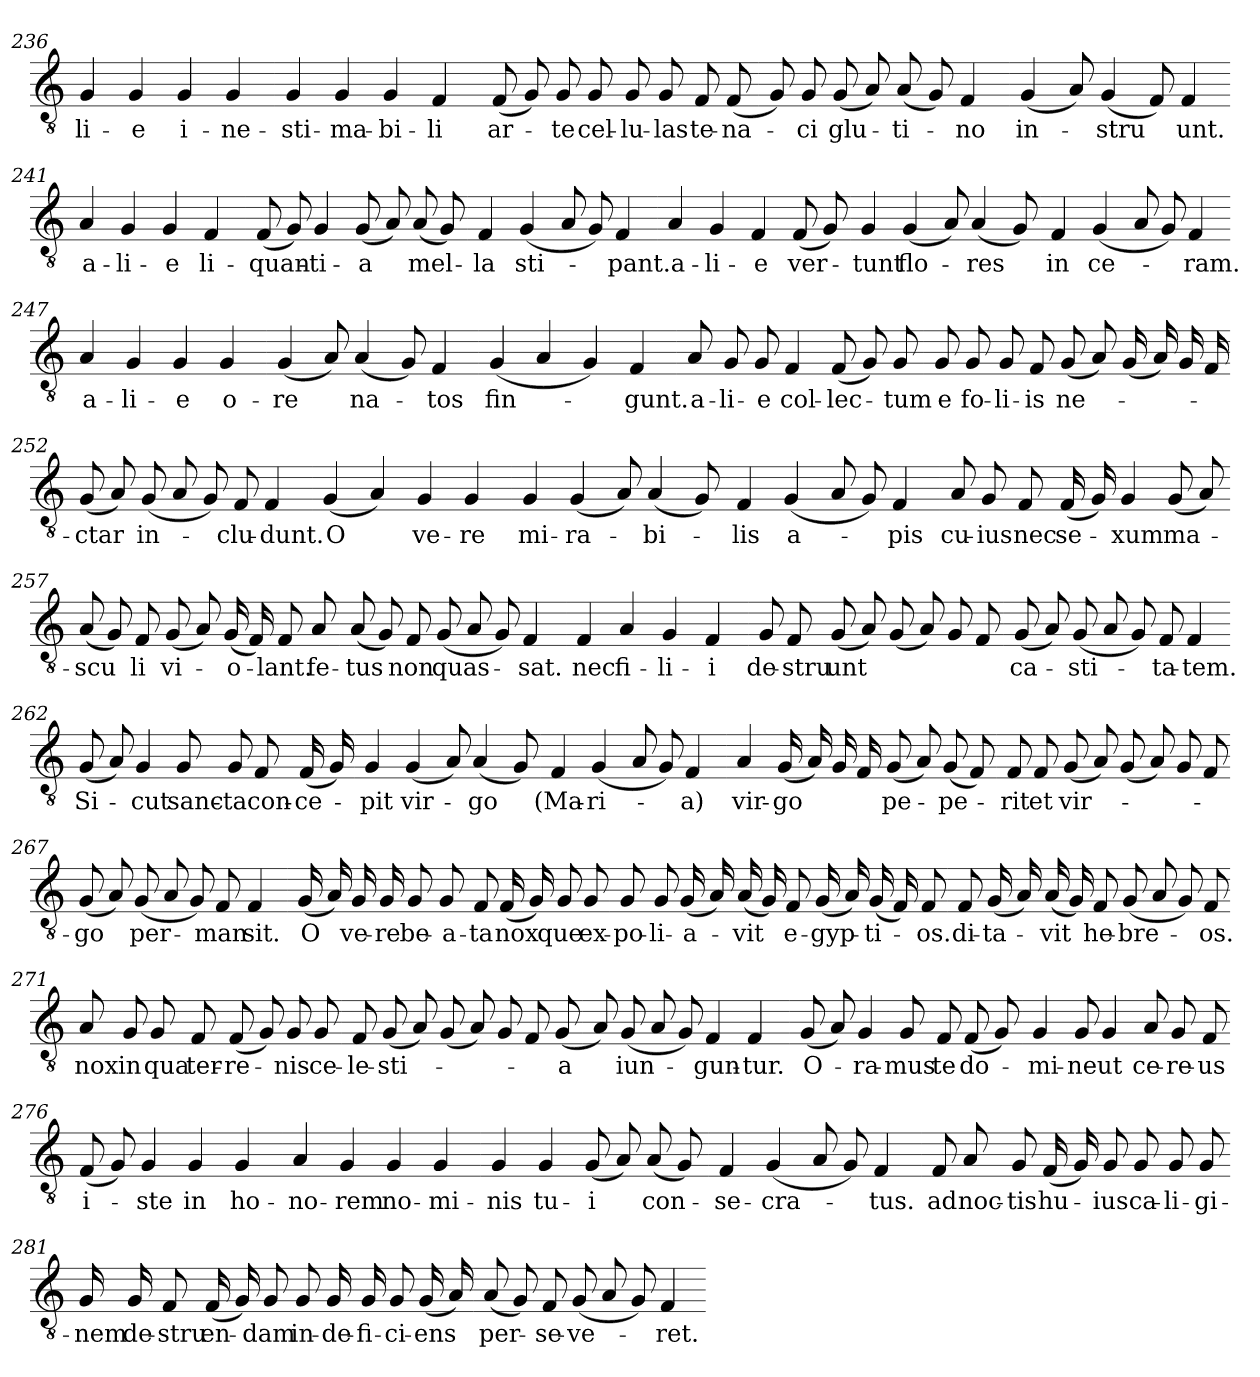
**kern	**text
*part1	*part1
*staff1	*staff1
*clefGv2	*
*k[]	*
=236	=236
4G	-li-
4G	-e
4G	i-
4G	-ne-
=237-	=237-
4G	-sti-
4G	-ma-
4G	-bi-
4F	-li
=238-	=238-
(8F	ar-
8G)	.
8G	-te
8G	cel-
8G	-lu-
8G	-las
8F	te-
(8F	-na-
=239-	=239-
8G)	.
8G	-ci
(8G	glu-
8A)	.
(8A	-ti-
8G)	.
4F	-no
=240-	=240-
(4G	in-
8A)	.
(4G	stru
8F)	.
4F	-unt.
=241-	=241-
4A	a-
4G	-li-
4G	-e
4F	li-
=242-	=242-
(8F	-quan-
8G)	.
4G	-ti-
(8G	-a
8A)	.
(8A	mel-
8G)	.
=243-	=243-
4F	-la
(4G	sti-
8A	.
8G)	.
4F	-pant.
=244-	=244-
4A	a-
4G	-li-
4F	-e
(8F	ver-
8G)	.
=245-	=245-
4G	-tunt
(4G	flo-
8A)	.
(4A	-res
8G)	.
=246-	=246-
4F	in
(4G	ce-
8A	.
8G)	.
4F	-ram.
=247-	=247-
4A	a-
4G	-li-
4G	-e
4G	o-
=248-	=248-
(4G	-re
8A)	.
(4A	na-
8G)	.
4F	-tos
=249-	=249-
(4G	fin-
4A	.
4G)	.
4F	-gunt.
=250-	=250-
8A	a-
8G	-li-
8G	-e
4F	col-
(8F	-lec-
8G)	.
8G	-tum
=251-	=251-
8G	e
8G	fo-
8G	-li-
8F	-is
(8G	ne-
8A)	.
(16G	.
16A)	.
16G	.
16F	.
=252-	=252-
(8G	-ctar
8A)	.
(8G	in-
8A	.
8G)	.
8F	-clu-
4F	-dunt.
=253-	=253-
(4G	O
4A)	.
4G	ve-
4G	-re
=254-	=254-
4G	mi-
(4G	-ra-
8A)	.
(4A	-bi-
8G)	.
=255-	=255-
4F	-lis
(4G	a-
8A	.
8G)	.
4F	-pis
=256-	=256-
8A	cu-
8G	-ius
8F	nec
(16F	se-
16G)	.
4G	-xum
(8G	ma-
8A)	.
=257-	=257-
(8A	scu
8G)	.
8F	-li
(8G	vi-
8A)	.
(16G	-o-
16F)	.
8F	-lant.
8A	fe-
=258-	=258-
(8A	-tus
8G)	.
8F	non
(8G	quas-
8A	.
8G)	.
4F	-sat.
=259-	=259-
4F	nec
4A	fi-
4G	-li-
4F	-i
=260-	=260-
8G	de-
8F	stru
(8G	-unt
8A)	.
(8G	.
8A)	.
8G	.
8F	.
=261-	=261-
(8G	ca-
8A)	.
(8G	-sti-
8A	.
8G)	.
8F	-ta-
4F	-tem.
=262-	=262-
(8G	Si-
8A)	.
4G	-cut
8G	sanc-
8G	-ta
8F	con-
(16F	-ce-
16G)	.
=263-	=263-
4G	-pit
(4G	vir-
8A)	.
(4A	-go
8G)	.
=264-	=264-
4F	(Ma-
(4G	-ri-
8A	.
8G)	.
4F	-a)
=265-	=265-
4A	vir-
(16G	-go
16A)	.
16G	.
16F	.
(8G	pe-
8A)	.
(8G	-pe-
8F)	.
=266-	=266-
8F	-rit
8F	et
(8G	vir-
8A)	.
(8G	.
8A)	.
8G	.
8F	.
=267-	=267-
(8G	-go
8A)	.
(8G	per-
8A	.
8G)	.
8F	man
4F	-sit.
=268-	=268-
(16G	O
16A)	.
16G	ve-
16G	-re
8G	be-
8G	-a-
8F	-ta
(16F	nox
16G)	.
8G	que
8G	ex-
=269-	=269-
8G	-po-
8G	-li-
(16G	-a-
16A)	.
(16A	-vit
16G)	.
8F	e-
(16G	-gyp-
16A)	.
(16G	-ti-
16F)	.
8F	-os.
=270-	=270-
8F	di-
(16G	-ta-
16A)	.
(16A	-vit
16G)	.
8F	he-
(8G	-bre-
8A	.
8G)	.
8F	-os.
=271-	=271-
8A	nox
8G	in
8G	qua
8F	ter-
(8F	-re-
8G)	.
8G	-nis
8G	ce-
=272-	=272-
8F	-le-
(8G	-sti-
8A)	.
(8G	.
8A)	.
8G	.
8F	.
(8G	-a
=273-	=273-
8A)	.
(8G	iun-
8A	.
8G)	.
4F	-gun-
4F	-tur.
=274-	=274-
(8G	O-
8A)	.
4G	-ra-
8G	-mus
8F	te
(8F	do-
8G)	.
=275-	=275-
4G	-mi-
8G	-ne
4G	ut
8A	ce-
8G	-re-
8F	-us
=276-	=276-
(8F	i-
8G)	.
4G	-ste
4G	in
4G	ho-
=277-	=277-
4A	-no-
4G	-rem
4G	no-
4G	-mi-
=278-	=278-
4G	-nis
4G	tu-
(8G	-i
8A)	.
(8A	con-
8G)	.
=279-	=279-
4F	-se-
(4G	-cra-
8A	.
8G)	.
4F	-tus.
=280-	=280-
8F	ad
8A	noc-
8G	-tis
(16F	hu-
16G)	.
8G	-ius
8G	ca-
8G	-li-
8G	-gi-
=281-	=281-
16G	-nem
16G	de-
8F	stru
(16F	-en-
16G)	.
8G	-dam
8G	in-
16G	-de-
16G	-fi-
8G	-ci-
(16G	-ens
16A)	.
=282-	=282-
(8A	per-
8G)	.
8F	-se-
(8G	-ve-
8A	.
8G)	.
4F	-ret.
=-	=-
*-	*-
